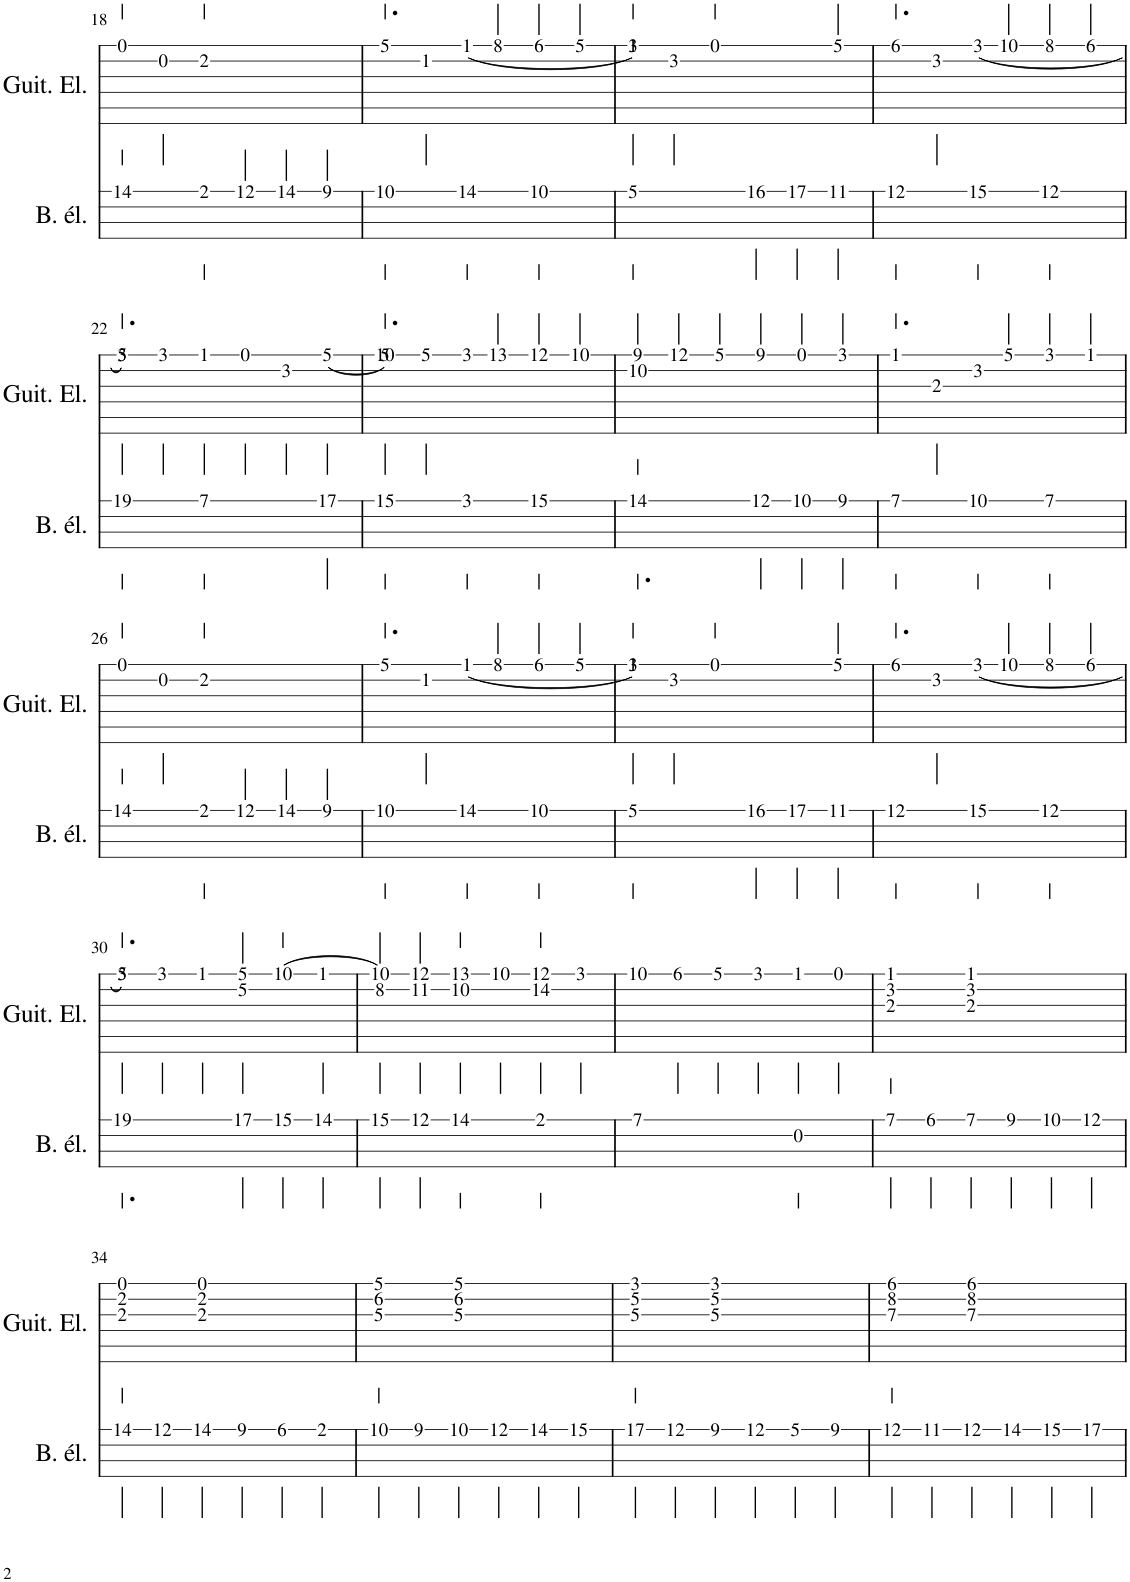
**kern	**kern
*part2	*part1
*staff2	*staff1
*I"Basse électrique	*I"Guitare électrique
*I'B. él.	*I'Guit. El.
!!LO:PB:g=z
*	*
*k[b-]	*k[b-]
*M3/2	*M3/2
=18	=18
*^	*^
2A/	2ryy	2e/	4r
.	.	.	4Bn\
4r	2AA\	2c#X/	1ryy
4G/	.	.	.
4A/	2ryy	2r	.
4E/	.	.	.
*v	*v	*	*
=19	=19	=19
2F\	2.a/	4r
.	.	4c\
2A\	.	[1f
.	4cc/	.
2F\	4b-/	.
.	4a/	.
=20	=20	=20
2C\	2g/	4f\]
.	.	4d\
4r	2e/	1ryy
4Bn\	.	.
4c\	4r	.
4F#X\	4a/	.
=21	=21	=21
2G\	2.b-/	4r
.	.	4d\
2B-\	.	[1g
.	4dd/	.
2G\	4cc/	.
.	4b-/	.
!!LO:LB:g=z	!!
=22	=22	=22
2d\	2.a/	4g\]
.	.	4g\
2D\	.	4f\
.	2r	4e\
4r	.	4d\
4c\	4r	[4a\
=23	=23	=23
2B-\	2.dd/	4a\]
.	.	4a\
2BB-\	.	1g
.	4ff/	.
2B-\	4ee/	.
.	4dd/	.
=24	=24	=24
2.A\	4cc#X/	2a\
.	4ee/	.
.	4a/	1r
4G\	4cc#/	.
4F\	4e/	.
4E\	4g/	.
=25	=25	=25
2D\	2.f/	4r
.	.	4A\
2F\	.	1d
.	4a/	.
2D\	4g/	.
.	4f/	.
!!LO:LB:g=z	!!
=26	=26	=26
*^	*	*
2A/	2ryy	2e/	4r
.	.	.	4Bn\
4r	2AA\	2c#X/	1ryy
4G/	.	.	.
4A/	2ryy	2r	.
4E/	.	.	.
*v	*v	*	*
=27	=27	=27
2F\	2.a/	4r
.	.	4c\
2A\	.	[1f
.	4cc/	.
2F\	4b-/	.
.	4a/	.
=28	=28	=28
2C\	2g/	4f\]
.	.	4d\
4r	2e/	1ryy
4Bn\	.	.
4c\	4r	.
4F#X\	4a/	.
=29	=29	=29
2G\	2.b-/	4r
.	.	4d\
2B-\	.	[1g
.	4dd/	.
2G\	4cc/	.
.	4b-/	.
!!LO:LB:g=z	!!
=30	=30	=30
2.d\	2.a/	4g\]
.	.	4g\
.	.	4f\
4c\	4a/	4e\
4B-\	[2dd/	4r
4A\	.	4f\
=31	=31	=31
4B-\	4dd/]	4g\
4G\	4ee/	4b-\
2A\	2ff/	4a\
.	.	4dd\
2AA\	2ee/	4cc#X\
.	.	4g\
=32	=32	=32
1D	1dd	4r
.	.	4b-\
.	.	4a\
.	.	4g\
2DD\	2r	4f\
.	.	4e\
*	*v	*v
=33	=33
4D\	2A\ 2d\ 2f\
4C#X\	.
4D\	1A 1d 1f
4E\	.
4F\	.
4G\	.
!!LO:LB:g=z
=34	=34
4A\	2A\ 2c#X\ 2e\
4G\	.
4A\	1A 1c# 1e
4E\	.
4C#X\	.
4AA\	.
=35	=35
4F\	2c\ 2f\ 2a\
4E\	.
4F\	1c 1f 1a
4G\	.
4A\	.
4B-\	.
=36	=36
4c\	2c\ 2e\ 2g\
4G\	.
4E\	1c 1e 1g
4G\	.
4C\	.
4E\	.
=37	=37
4G\	2d\ 2g\ 2b-\
4F#X\	.
4G\	1d 1g 1b-
4A\	.
4B-\	.
4c\	.
=	=
*-	*-
